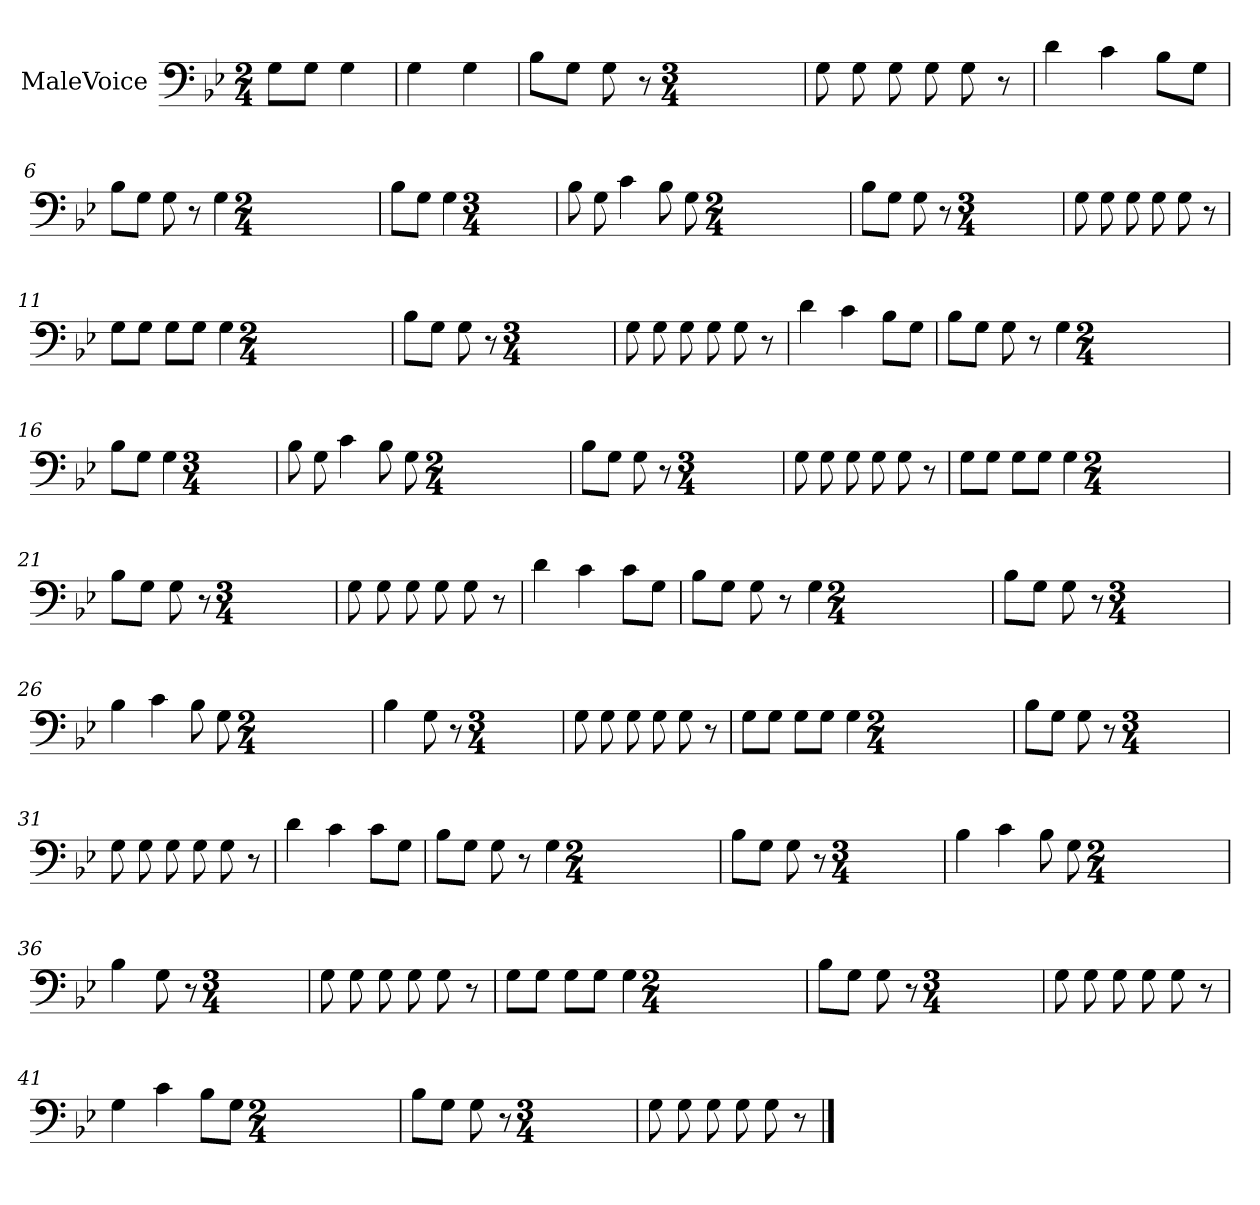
**kern
*part1
*staff1
*I"MaleVoice
*clefF4
*k[b-e-]
*M2/4
*MM104
=1
8G\L
8G\J
4G
=2
4G
4G
=3
8B-\L
8G\J
8G
8r
*M3/4
=4
8G
8G
8G
8G
8G
8r
=5
4d
4c
8B-\L
8G\J
=6
8B-\L
8G\J
8G
8r
4G
*M2/4
=7
8B-\L
8G\J
4G
*M3/4
=8
8B-
8G
4c
8B-
8G
*M2/4
=9
8B-\L
8G\J
8G
8r
*M3/4
=10
8G
8G
8G
8G
8G
8r
=11
8G\L
8G\J
8G\L
8G\J
4G
*M2/4
=12
8B-\L
8G\J
8G
8r
*M3/4
=13
8G
8G
8G
8G
8G
8r
=14
4d
4c
8B-\L
8G\J
=15
8B-\L
8G\J
8G
8r
4G
*M2/4
=16
8B-\L
8G\J
4G
*M3/4
=17
8B-
8G
4c
8B-
8G
*M2/4
=18
8B-\L
8G\J
8G
8r
*M3/4
=19
8G
8G
8G
8G
8G
8r
=20
8G\L
8G\J
8G\L
8G\J
4G
*M2/4
=21
8B-\L
8G\J
8G
8r
*M3/4
=22
8G
8G
8G
8G
8G
8r
=23
4d
4c
8c\L
8G\J
=24
8B-\L
8G\J
8G
8r
4G
*M2/4
=25
8B-\L
8G\J
8G
8r
*M3/4
=26
4B-
4c
8B-
8G
*M2/4
=27
4B-
8G
8r
*M3/4
=28
8G
8G
8G
8G
8G
8r
=29
8G\L
8G\J
8G\L
8G\J
4G
*M2/4
=30
8B-\L
8G\J
8G
8r
*M3/4
=31
8G
8G
8G
8G
8G
8r
=32
4d
4c
8c\L
8G\J
=33
8B-\L
8G\J
8G
8r
4G
*M2/4
=34
8B-\L
8G\J
8G
8r
*M3/4
=35
4B-
4c
8B-
8G
*M2/4
=36
4B-
8G
8r
*M3/4
=37
8G
8G
8G
8G
8G
8r
=38
8G\L
8G\J
8G\L
8G\J
4G
*M2/4
=39
8B-\L
8G\J
8G
8r
*M3/4
=40
8G
8G
8G
8G
8G
8r
=41
4G
4c
8B-\L
8G\J
*M2/4
=42
8B-\L
8G\J
8G
8r
*M3/4
*MM126
=43
8G
8G
8G
8G
8G
8r
==
*-
